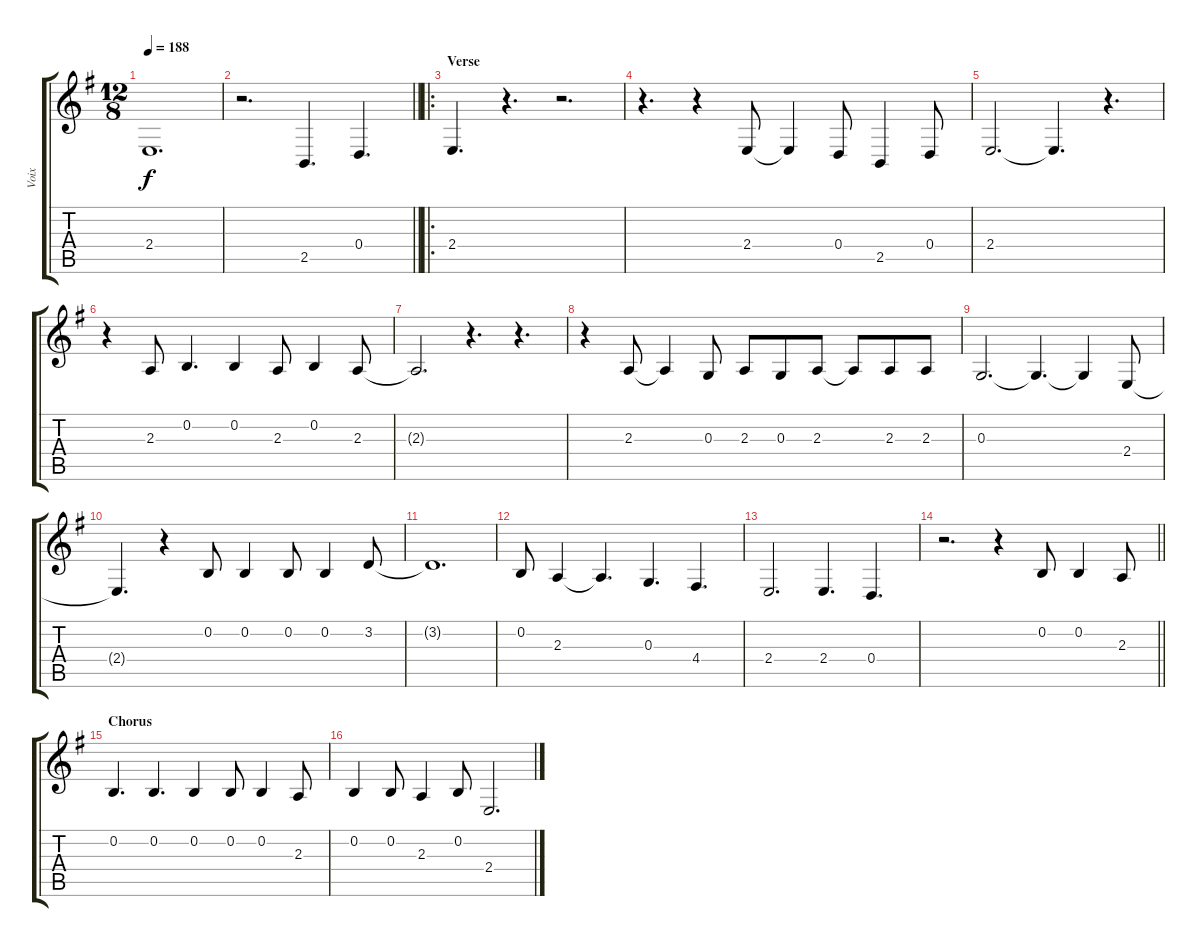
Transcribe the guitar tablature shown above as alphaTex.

\track ("Voix" "Voix") {instrument reedorgan}
\staff {score tabs}
\tuning (E4 B3 G3 D3 A2 E2) {hide}
\ts (12 8)
\tempo 188
\clef g2
\ks g
2.4.1{d dy f} |
\barLineRight lightlight
r.2{d} 2.5.4{d} 0.4.4{d} |
\ro
\section ("" "Verse")
2.4.4{d} r.4{d} r.2{d} |
r.4{d} r.4 2.4.8 2.4{t}.4 0.4.8 2.5.4 0.4.8 |
2.4.2{d} 2.4{t}.4{d} r.4{d} |
r.4 2.3.8 0.2.4{d} 0.2.4 2.3.8 0.2.4 2.3.8 |
2.3{t}.2{d} r.4{d} r.4{d} |
r.4 2.3.8 2.3{t}.4 0.3.8 2.3.8 0.3.8 2.3.8 2.3{t}.8 2.3.8 2.3.8 |
0.3.2{d} 0.3{t}.4{d} 0.3{t}.4 2.4.8 |
2.4{t}.4{d} r.4 0.2.8 0.2.4 0.2.8 0.2.4 3.2.8 |
3.2{t}.1{d} |
0.2.8 2.3.4 2.3{t}.4{d} 0.3.4{d} 4.4.4{d} |
2.4.2{d} 2.4.4{d} 0.4.4{d} |
\barLineRight lightlight
r.2{d} r.4 0.2.8 0.2.4 2.3.8 |
\section ("" "Chorus")
0.2.4{d} 0.2.4{d} 0.2.4 0.2.8 0.2.4 2.3.8 |
0.2.4 0.2.8 2.3.4 0.2.8 2.4.2{d}
